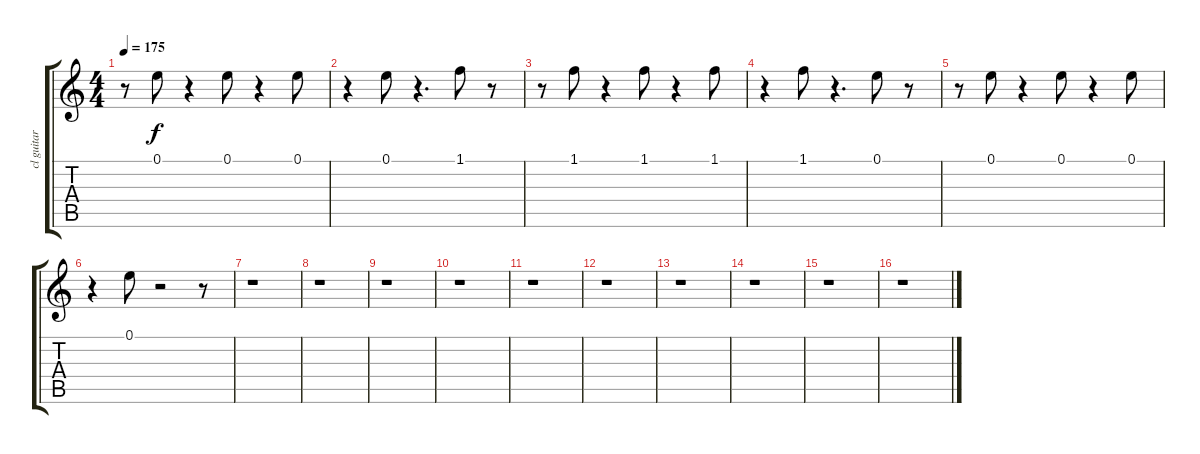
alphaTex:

\track ("cl guitar" "cl guitar") {instrument electricguitarclean}
\staff {score tabs}
\tuning (E4 B3 G3 D3 A2 E2) {hide}
\ts (4 4)
\tempo 175
\clef g2
\ks c
r.8{dy f} 0.1.8 r.4 0.1.8 r.4 0.1.8 |
r.4 0.1.8 r.4{d} 1.1.8 r.8 |
r.8 1.1.8 r.4 1.1.8 r.4 1.1.8 |
r.4 1.1.8 r.4{d} 0.1.8 r.8 |
r.8 0.1.8 r.4 0.1.8 r.4 0.1.8 |
r.4 0.1.8 r.2 r.8 |
r.1 |
r.1 |
r.1 |
r.1 |
r.1 |
r.1 |
r.1 |
r.1 |
r.1 |
r.1
